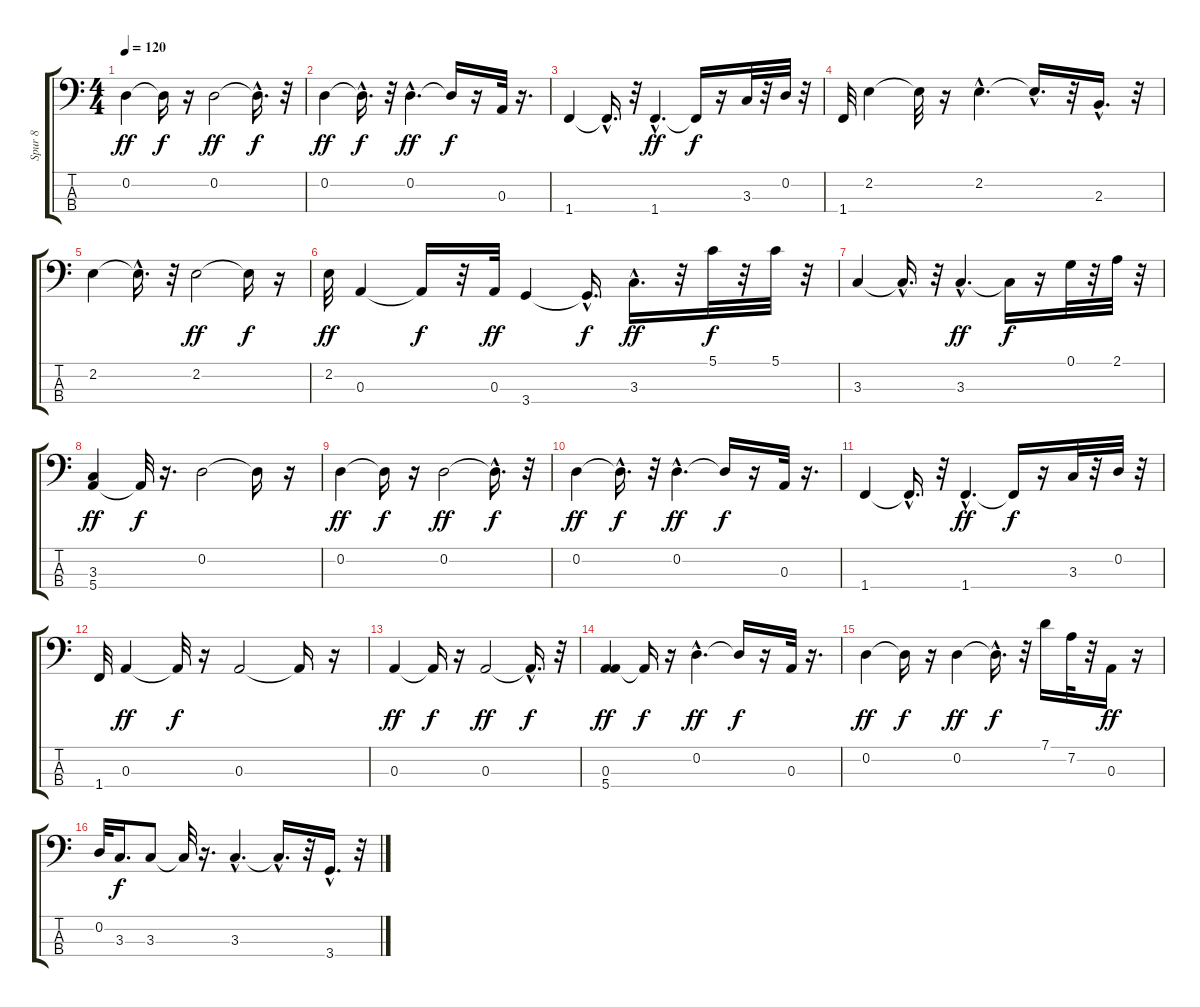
\track ("Spur 8" "Spur 8") {instrument fretlessbass}
\staff {score tabs}
\tuning (G2 D2 A1 E1) {hide}
\ts (4 4)
\tempo 120
\clef f4
\ks c
0.2.4{dy ff} 0.2{t}.16{dy f} r.16 0.2.2{dy ff} 0.2{hac t}.16{d dy f} r.32 |
0.2.4{dy ff} 0.2{hac t}.16{d dy f} r.32 0.2{hac}.4{d dy ff} 0.2{t}.16{dy f} r.16 0.3.32 r.16{d} |
1.4.4 1.4{hac t}.16{d} r.32 1.4{hac}.4{d dy ff} 1.4{t}.16{dy f} r.16 3.3.32 r.32 0.2.32 r.32 |
1.4.32 2.2.4 2.2{t}.32 r.16 2.2{hac}.4{d} 2.2{hac t}.16{d} r.32 2.3{hac}.16{d} r.32 |
2.2.4 2.2{hac t}.16{d} r.32 2.2.2{dy ff} 2.2{t}.16{dy f} r.16 |
2.2.32{dy ff} 0.3.4 0.3{t}.16{dy f} r.32 0.3.32{dy ff} 3.4.4 3.4{hac t}.16{d dy f} 3.3{hac}.16{d dy ff} r.32 5.1.32{dy f} r.32 5.1.32 r.32 |
3.3.4 3.3{hac t}.16{d} r.32 3.3{hac}.4{d dy ff} 3.3{t}.16{dy f} r.16 0.1.32 r.32 2.1.32 r.32 |
(3.3 5.4).4{dy ff} 5.4{t}.32{dy f} r.16{d} 0.2.2 0.2{t}.16 r.16 |
0.2.4{dy ff} 0.2{t}.16{dy f} r.16 0.2.2{dy ff} 0.2{hac t}.16{d dy f} r.32 |
0.2.4{dy ff} 0.2{hac t}.16{d dy f} r.32 0.2{hac}.4{d dy ff} 0.2{t}.16{dy f} r.16 0.3.32 r.16{d} |
1.4.4 1.4{hac t}.16{d} r.32 1.4{hac}.4{d dy ff} 1.4{t}.16{dy f} r.16 3.3.32 r.32 0.2.32 r.32 |
1.4.32 0.3.4{dy ff} 0.3{t}.32{dy f} r.16 0.3.2 0.3{t}.16 r.16 |
0.3.4{dy ff} 0.3{t}.16{dy f} r.16 0.3.2{dy ff} 0.3{hac t}.16{d dy f} r.32 |
(0.3 5.4).4{dy ff} 5.4{t}.16{dy f} r.16 0.2{hac}.4{d dy ff} 0.2{t}.16{dy f} r.16 0.3.32 r.16{d} |
0.2.4{dy ff} 0.2{t}.16{dy f} r.16 0.2.4{dy ff} 0.2{hac t}.16{d dy f} r.32 7.1.16 7.2.32 r.32 0.3.16{dy ff} r.16 |
0.2.32 3.3.16{d dy f} 3.3.8 3.3{t}.32 r.16{d} 3.3{hac}.4{d} 3.3{hac t}.16{d} r.32 3.4{hac}.16{d} r.32
